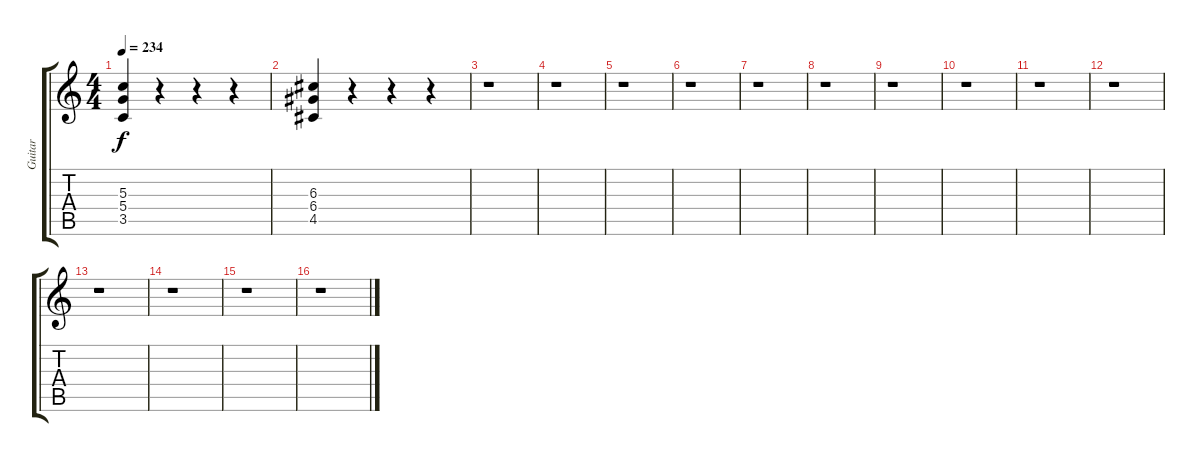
\track ("Guitar" "Guitar") {instrument acousticguitarnylon}
\staff {score tabs}
\tuning (E4 B3 G3 D3 A2 E2) {hide}
\ts (4 4)
\tempo 234
\clef g2
\ks c
(5.3 5.4 3.5).4{dy f} r.4 r.4 r.4 |
(6.3 6.4 4.5).4 r.4 r.4 r.4 |
r.1 |
r.1 |
r.1 |
r.1 |
r.1 |
r.1 |
r.1 |
r.1 |
r.1 |
r.1 |
r.1 |
r.1 |
r.1 |
r.1
